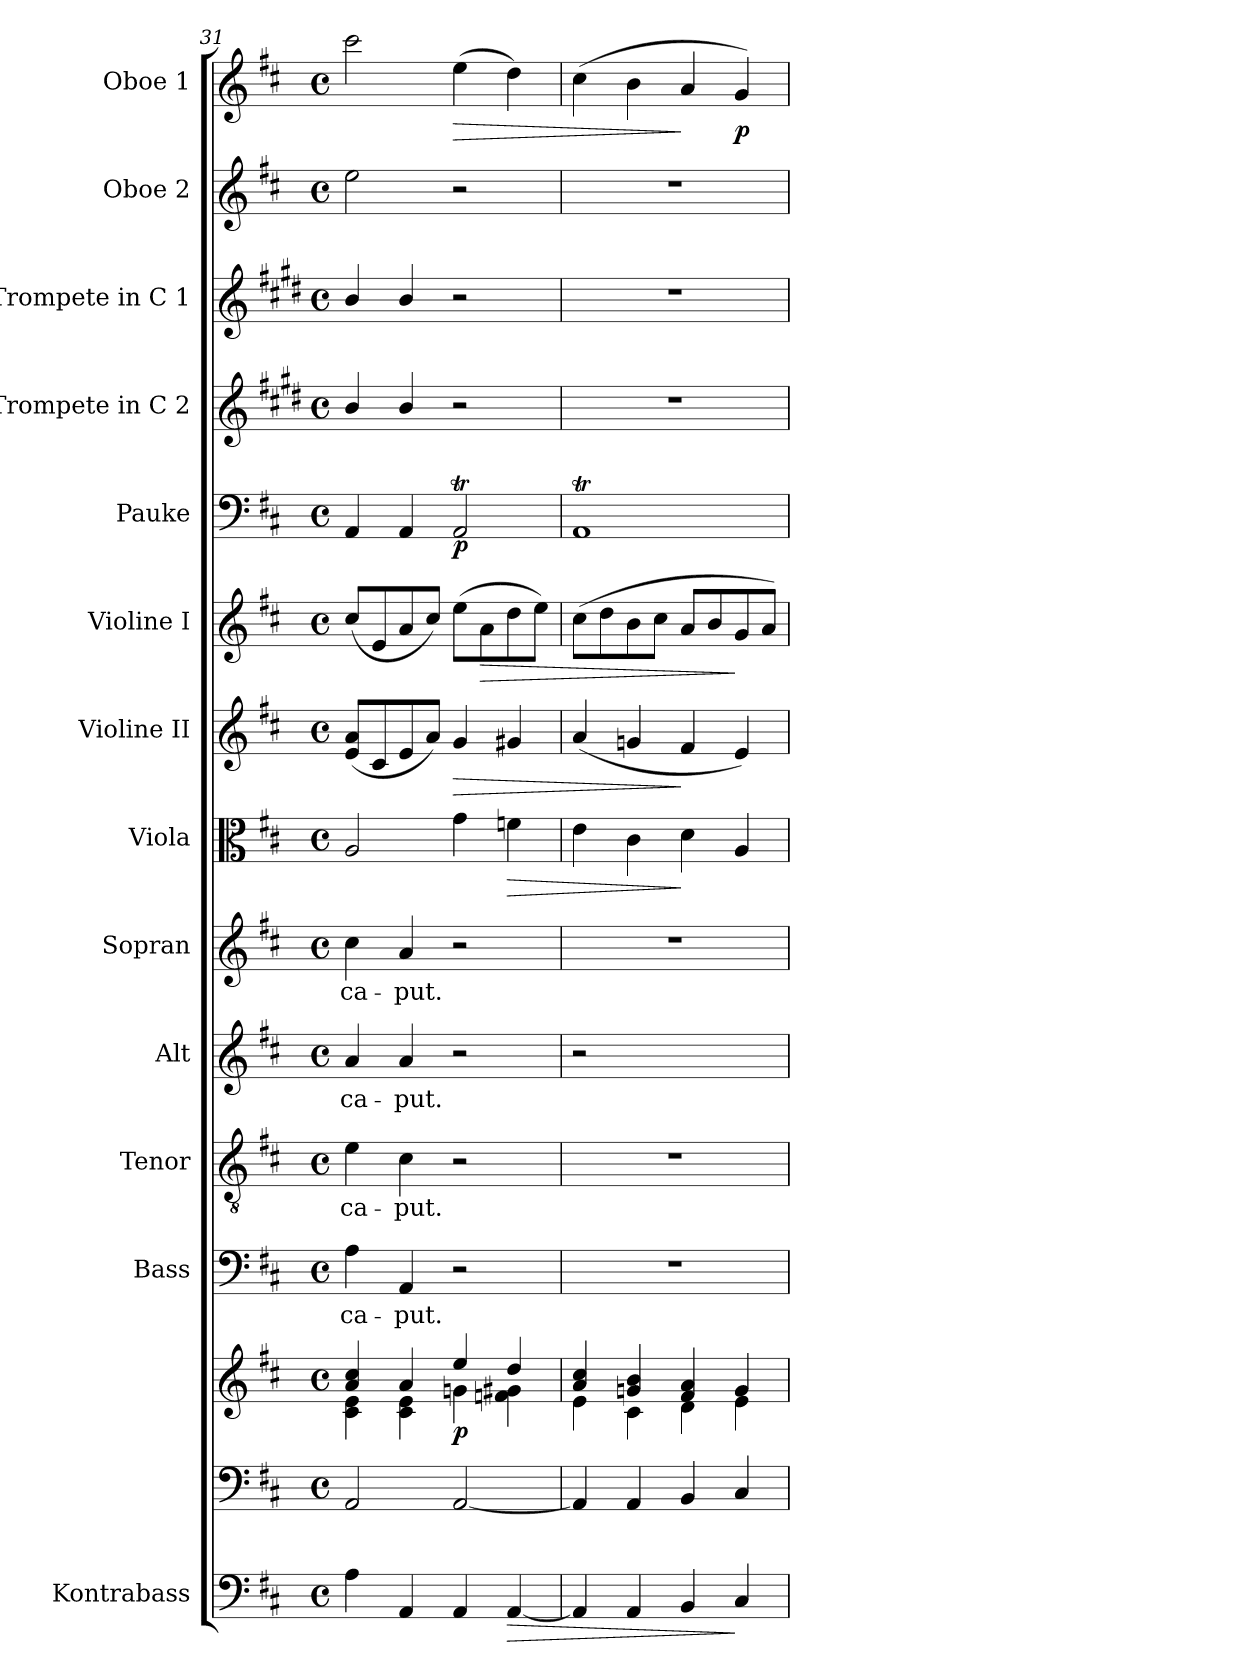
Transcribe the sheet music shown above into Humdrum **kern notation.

**kern	**dynam	**kern	**kern	**dynam	**kern	**text	**kern	**text	**kern	**text	**kern	**text	**kern	**dynam	**kern	**dynam	**kern	**dynam	**kern	**dynam	**kern	**kern	**kern	**kern	**dynam
*part14	*part14	*part13	*part13	*part13	*part12	*part12	*part11	*part11	*part10	*part10	*part9	*part9	*part8	*part8	*part7	*part7	*part6	*part6	*part5	*part5	*part4	*part3	*part2	*part1	*part1
*staff15	*staff15	*staff14	*staff13	*staff13/14	*staff12	*staff12	*staff11	*staff11	*staff10	*staff10	*staff9	*staff9	*staff8	*staff8	*staff7	*staff7	*staff6	*staff6	*staff5	*staff5	*staff4	*staff3	*staff2	*staff1	*staff1
*I"Kontrabass	*	*	*	*	*I"Bass	*	*I"Tenor	*	*I"Alt	*	*I"Sopran	*	*I"Viola	*	*I"Violine II	*	*I"Violine I	*	*I"Pauke	*	*I"Trompete in C 2	*I"Trompete in C 1	*I"Oboe 2	*I"Oboe 1	*
*I'Kb.	*	*	*	*	*I'B	*	*I'T	*	*I'A	*	*I'S	*	*I'Vla.	*	*I'Vl. II	*	*I'Vl. I	*	*I'Pk.	*	*	*	*I'Ob. 2	*I'Ob. 1	*
*clefF4	*	*clefF4	*clefG2	*	*clefF4	*	*clefGv2	*	*clefG2	*	*clefG2	*	*clefC3	*	*clefG2	*	*clefG2	*	*clefF4	*	*clefG2	*clefG2	*clefG2	*clefG2	*
*ITrd7c12	*	*	*	*	*	*	*	*	*	*	*	*	*	*	*	*	*	*	*	*	*ITrd1c2	*ITrd1c2	*	*	*
*k[f#c#]	*	*k[f#c#]	*k[f#c#]	*	*k[f#c#]	*	*k[f#c#]	*	*k[f#c#]	*	*k[f#c#]	*	*k[f#c#]	*	*k[f#c#]	*	*k[f#c#]	*	*k[f#c#]	*	*k[f#c#]	*k[f#c#]	*k[f#c#]	*k[f#c#]	*
*D:	*	*D:	*D:	*	*D:	*	*D:	*	*D:	*	*D:	*	*D:	*	*D:	*	*D:	*	*D:	*	*D:	*D:	*D:	*D:	*
*M4/4	*	*M4/4	*M4/4	*	*M4/4	*	*M4/4	*	*M4/4	*	*M4/4	*	*M4/4	*	*M4/4	*	*M4/4	*	*M4/4	*	*M4/4	*M4/4	*M4/4	*M4/4	*
*met(c)	*	*met(c)	*met(c)	*	*met(c)	*	*met(c)	*	*met(c)	*	*met(c)	*	*met(c)	*	*met(c)	*	*met(c)	*	*met(c)	*	*met(c)	*met(c)	*met(c)	*met(c)	*
=31	=31	=31	=31	=31	=31	=31	=31	=31	=31	=31	=31	=31	=31	=31	=31	=31	=31	=31	=31	=31	=31	=31	=31	=31	=31
*	*	*	*^	*	*	*	*	*	*	*	*	*	*	*	*	*	*	*	*	*	*	*	*	*	*
!	!	!	!	!	!	!	!LO:LY:b	!	!LO:LY:b	!	!LO:LY:b	!	!LO:LY:b	!	!	!	!	!	!	!	!	!	!	!	!	!
4AA\	.	2AA/	4a/ 4cc#/	4c#\ 4e\	.	4A\	ca-	4e\	ca-	4a/	ca-	4cc#\	ca-	2A/	.	(<8e/ 8a/L	.	(<8cc#/L	.	4AA/	.	4a/	4a/	2ee\	2ccc#\	.
.	.	.	.	.	.	.	.	.	.	.	.	.	.	.	.	8c#/	.	8e/	.	.	.	.	.	.	.	.
!	!	!	!	!	!	!	!LO:LY:b	!	!LO:LY:b	!	!LO:LY:b	!	!LO:LY:b	!	!	!	!	!	!	!	!	!	!	!	!	!
4AAA/	.	.	4a/	4c#\ 4e\	.	4AA/	-put.	4c#\	-put.	4a/	-put.	4a/	-put.	.	.	8e/	.	8a/	.	4AA/	.	4a/	4a/	.	.	.
.	.	.	.	.	.	.	.	.	.	.	.	.	.	.	.	8a/J)	.	8cc#/J)	.	.	.	.	.	.	.	.
!	!	!	!	!	!LO:DY:b	!	!	!	!	!	!	!	!	!	!	!	!LO:HP:b	!	!	!	!LO:DY:b	!	!	!	!	!LO:HP:b
4AAA/	.	[2AA/	4ee/	4gn\	p	2r	.	2r	.	2r	.	2r	.	4g\	.	4g/	>	(>8ee\L	.	2AAT/	p	2r	2r	2r	(>4ee\	>
!	!	!	!	!	!	!	!	!	!	!	!	!	!	!	!	!	!	!	!LO:HP:b	!	!	!	!	!	!	!
.	.	.	.	.	.	.	.	.	.	.	.	.	.	.	.	.	.	8a\	>	.	.	.	.	.	.	.
!	!LO:HP:b	!	!	!	!	!	!	!	!	!	!	!	!	!	!LO:HP:b	!	!	!	!	!	!	!	!	!	!	!
[4AAA/	>	.	4dd/	4fn\ 4g#X\	.	.	.	.	.	.	.	.	.	4fn\	>	4g#X/	.	8dd\	.	.	.	.	.	.	4dd\)	.
.	.	.	.	.	.	.	.	.	.	.	.	.	.	.	.	.	.	8ee\J)	.	.	.	.	.	.	.	.
=32	=32	=32	=32	=32	=32	=32	=32	=32	=32	=32	=32	=32	=32	=32	=32	=32	=32	=32	=32	=32	=32	=32	=32	=32	=32	=32
4AAA/]	.	4AA/]	4a/ 4cc#/	4e\	.	1r	.	1r	.	2r	.	1r	.	4e\	.	(<4a/	.	(>8cc#\L	.	1AAT	.	1r	1r	1r	(>4cc#\	.
.	.	.	.	.	.	.	.	.	.	.	.	.	.	.	.	.	.	8dd\	.	.	.	.	.	.	.	.
4AAA/	.	4AA/	4gn/ 4b/	4c#\	.	.	.	.	.	.	.	.	.	4c#\	.	4gn/	.	8b\	.	.	.	.	.	.	4b\	.
.	.	.	.	.	.	.	.	.	.	.	.	.	.	.	.	.	.	8cc#\J	.	.	.	.	.	.	.	.
4BBB/	.	4BB/	4f#/ 4a/	4d\	.	.	.	.	.	2ryy	.	.	.	4d\	]	4f#/	]	8a/L	.	.	.	.	.	.	4a/	]
.	.	.	.	.	.	.	.	.	.	.	.	.	.	.	.	.	.	8b/	.	.	.	.	.	.	.	.
!	!	!	!	!	!	!	!	!	!	!	!	!	!	!	!	!	!	!	!	!	!	!	!	!	!	!LO:DY:b
4CC#/	]	4C#/	4g/	4e\	.	.	.	.	.	.	.	.	.	4A/	.	4e/)	.	8g/	]	.	.	.	.	.	4g/)	p
.	.	.	.	.	.	.	.	.	.	.	.	.	.	.	.	.	.	8a/J)	.	.	.	.	.	.	.	.
*	*	*	*v	*v	*	*	*	*	*	*	*	*	*	*	*	*	*	*	*	*	*	*	*	*	*	*
=	=	=	=	=	=	=	=	=	=	=	=	=	=	=	=	=	=	=	=	=	=	=	=	=	=
*-	*-	*-	*-	*-	*-	*-	*-	*-	*-	*-	*-	*-	*-	*-	*-	*-	*-	*-	*-	*-	*-	*-	*-	*-	*-
